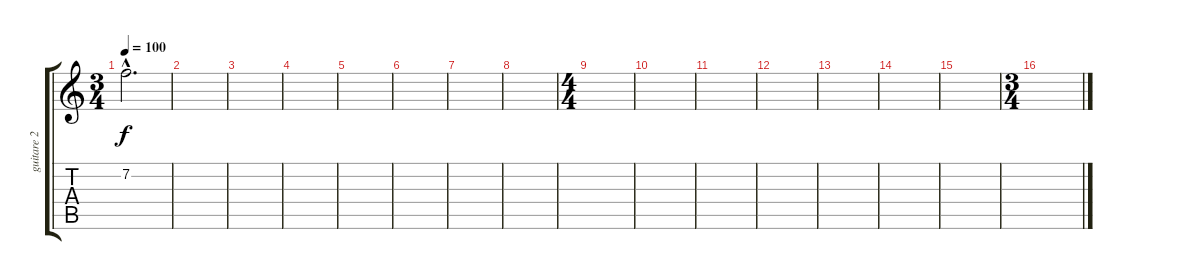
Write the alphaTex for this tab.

\track ("guitare 2" "guitare 2") {instrument overdrivenguitar}
\staff {score tabs}
\tuning (Eb4 Bb3 Gb3 Db3 Ab2 Eb2) {hide}
\ts (3 4)
\tempo 100
\clef g2
\ks c
7.2{hac}.2{d dy f} |
|
|
|
|
|
|
|
\ts (4 4)
|
|
|
|
|
|
|
\ts (3 4)
